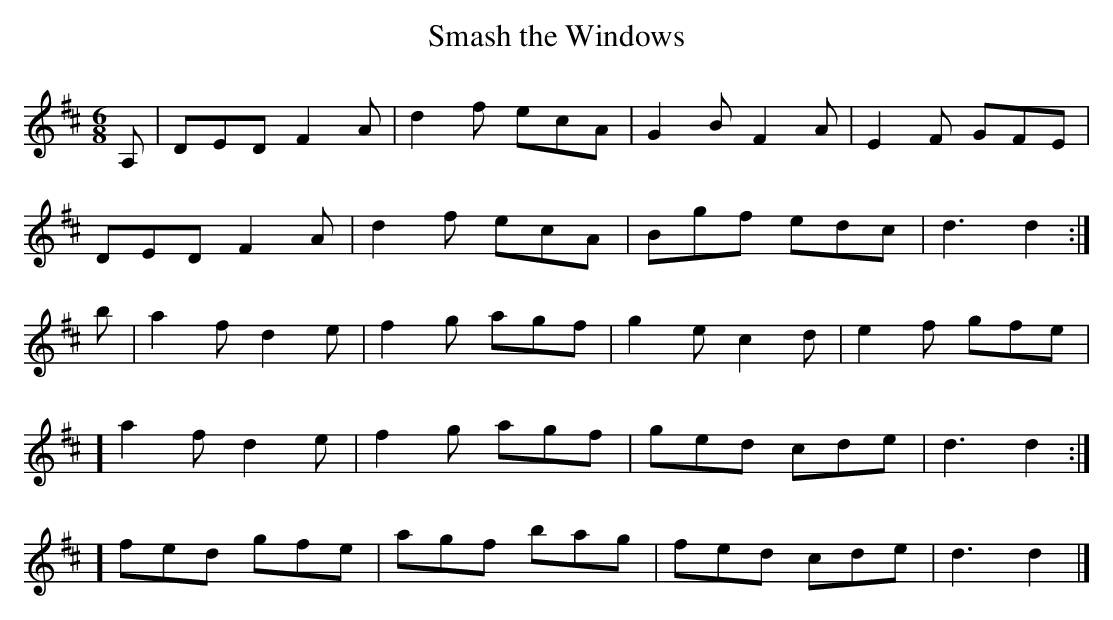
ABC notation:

X:1
T:Smash the Windows
M:6/8
L:1/8
K:D Major
A,|DED F2A|d2f ecA|G2B F2A|E2F GFE|!
DED F2A|d2f ecA|Bgf edc|d3 d2:|!
b|a2f d2e|f2g agf|g2e c2d|e2f gfe|!
1] a2f d2e|f2g agf|ged cde|d3 d2:|!
2] fed gfe|agf bag|fed cde|d3 d2|]!
